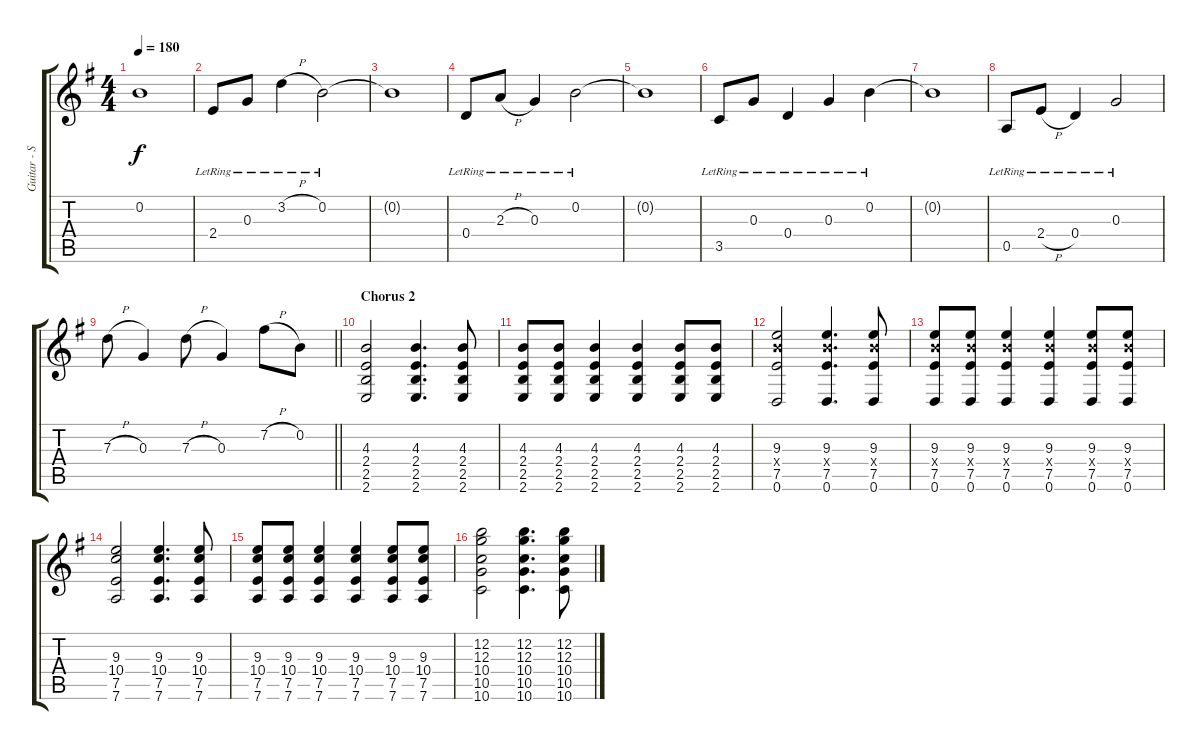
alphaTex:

\track ("Guitar - Simon Neil" "Guitar - S") {instrument electricguitarclean}
\staff {score tabs}
\tuning (E4 B3 G3 D3 A2 D2) {hide}
\ts (4 4)
\tempo 180
\clef g2
\ks eminor
0.2{t}.1{dy f} |
2.4{lr}.8 0.3{lr}.8 3.2{h lr}.4 0.2{lr}.2 |
0.2{t}.1 |
0.4{lr}.8 2.3{h lr}.8 0.3{lr}.4 0.2{lr}.2 |
0.2{t}.1 |
3.5{lr}.8 0.3{lr}.8 0.4{lr}.4 0.3{lr}.4 0.2{lr}.4 |
0.2{t}.1 |
0.5{lr}.8 2.4{h lr}.8 0.4{lr}.4 0.3{lr}.2 |
\barLineRight lightlight
7.3{h}.8{instrument overdrivenguitar} 0.3.4 7.3{h}.8 0.3.4 7.2{h}.8 0.2.8 |
\section ("" "Chorus 2")
(4.3 2.4 2.5 2.6).2{instrument overdrivenguitar} (4.3 2.4 2.5 2.6).4{d} (4.3 2.4 2.5 2.6).8 |
(4.3 2.4 2.5 2.6).8 (4.3 2.4 2.5 2.6).8 (4.3 2.4 2.5 2.6).4 (4.3 2.4 2.5 2.6).4 (4.3 2.4 2.5 2.6).8 (4.3 2.4 2.5 2.6).8 |
(9.3 9.4{x} 7.5 0.6).2 (9.3 9.4{x} 7.5 0.6).4{d} (9.3 9.4{x} 7.5 0.6).8 |
(9.3 9.4{x} 7.5 0.6).8 (9.3 9.4{x} 7.5 0.6).8 (9.3 9.4{x} 7.5 0.6).4 (9.3 9.4{x} 7.5 0.6).4 (9.3 9.4{x} 7.5 0.6).8 (9.3 9.4{x} 7.5 0.6).8 |
(9.3 10.4 7.5 7.6).2 (9.3 10.4 7.5 7.6).4{d} (9.3 10.4 7.5 7.6).8 |
(9.3 10.4 7.5 7.6).8 (9.3 10.4 7.5 7.6).8 (9.3 10.4 7.5 7.6).4 (9.3 10.4 7.5 7.6).4 (9.3 10.4 7.5 7.6).8 (9.3 10.4 7.5 7.6).8 |
(12.2 12.3 10.4 10.5 10.6).2 (12.2 12.3 10.4 10.5 10.6).4{d} (12.2 12.3 10.4 10.5 10.6).8
